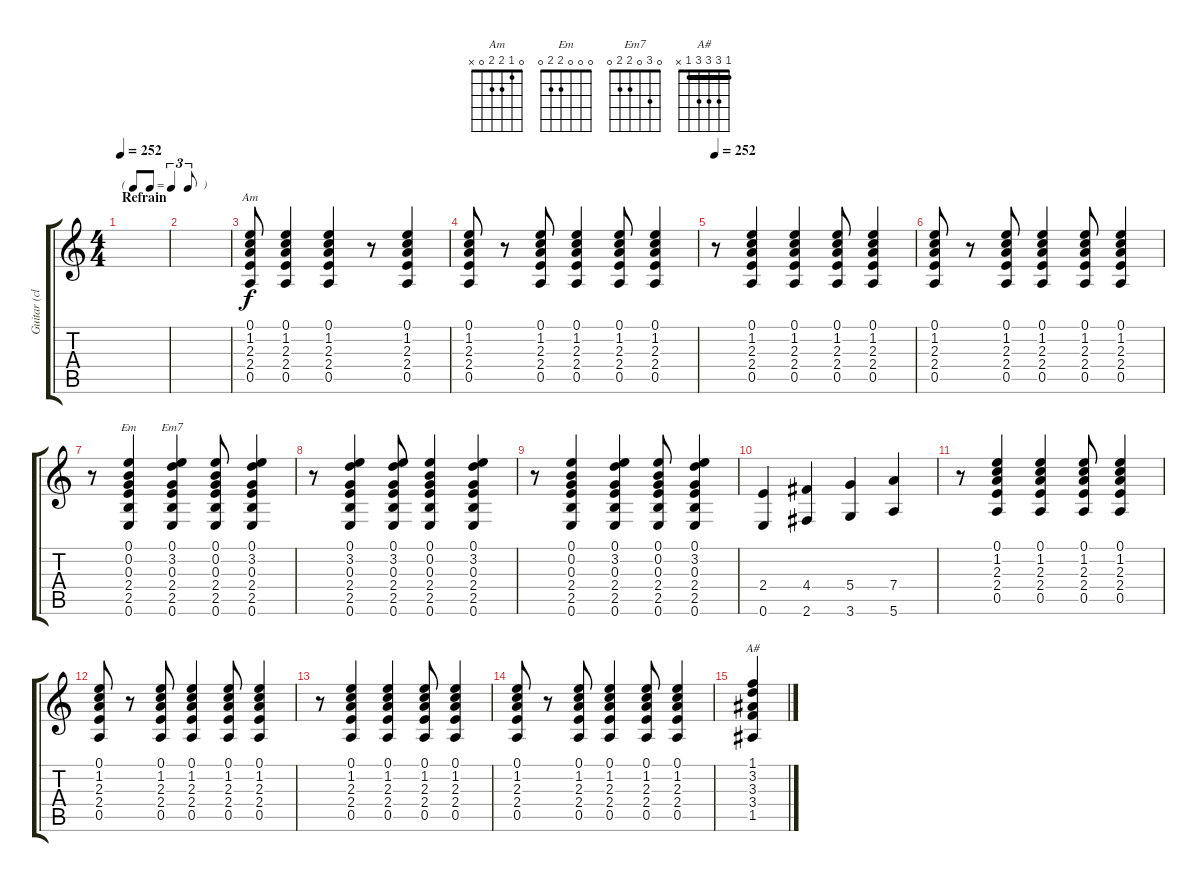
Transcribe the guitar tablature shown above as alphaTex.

\track ("Guitar (clean)" "Guitar (cl") {instrument distortionguitar}
\staff {score tabs}
\tuning (E4 B3 G3 D3 A2 E2) {hide}
\chord ("Am" 0 1 2 2 0 x)
\chord ("Em" 0 0 0 2 2 0)
\chord ("Em7" 0 3 0 2 2 0)
\chord ("A#" 1 3 3 3 1 x) {barre 1}
\ts (4 4)
\tf triplet8th
\section ("" "Refrain")
\tempo 252
\clef g2
\ks c
|
|
(0.1 1.2 2.3 2.4 0.5).8{ch "Am" volume 14} (0.1 1.2 2.3 2.4 0.5).4 (0.1 1.2 2.3 2.4 0.5).4 r.8 (0.1 1.2 2.3 2.4 0.5).4 |
(0.1 1.2 2.3 2.4 0.5).8 r.8 (0.1 1.2 2.3 2.4 0.5).8 (0.1 1.2 2.3 2.4 0.5).4 (0.1 1.2 2.3 2.4 0.5).8 (0.1 1.2 2.3 2.4 0.5).4 |
\tempo 252
r.8 (0.1 1.2 2.3 2.4 0.5).4 (0.1 1.2 2.3 2.4 0.5).4 (0.1 1.2 2.3 2.4 0.5).8 (0.1 1.2 2.3 2.4 0.5).4 |
(0.1 1.2 2.3 2.4 0.5).8 r.8 (0.1 1.2 2.3 2.4 0.5).8 (0.1 1.2 2.3 2.4 0.5).4 (0.1 1.2 2.3 2.4 0.5).8 (0.1 1.2 2.3 2.4 0.5).4 |
r.8 (0.1 0.2 0.3 2.4 2.5 0.6).4{ch "Em"} (0.1 3.2 0.3 2.4 2.5 0.6).4{ch "Em7"} (0.1 0.2 0.3 2.4 2.5 0.6).8 (0.1 3.2 0.3 2.4 2.5 0.6).4 |
r.8 (0.1 3.2 0.3 2.4 2.5 0.6).4 (0.1 3.2 0.3 2.4 2.5 0.6).8 (0.1 0.2 0.3 2.4 2.5 0.6).4 (0.1 3.2 0.3 2.4 2.5 0.6).4 |
r.8 (0.1 0.2 0.3 2.4 2.5 0.6).4 (0.1 3.2 0.3 2.4 2.5 0.6).4 (0.1 0.2 0.3 2.4 2.5 0.6).8 (0.1 3.2 0.3 2.4 2.5 0.6).4 |
(2.4 0.6).4 (4.4 2.6).4 (5.4 3.6).4 (7.4 5.6).4 |
r.8 (0.1 1.2 2.3 2.4 0.5).4 (0.1 1.2 2.3 2.4 0.5).4 (0.1 1.2 2.3 2.4 0.5).8 (0.1 1.2 2.3 2.4 0.5).4 |
(0.1 1.2 2.3 2.4 0.5).8 r.8 (0.1 1.2 2.3 2.4 0.5).8 (0.1 1.2 2.3 2.4 0.5).4 (0.1 1.2 2.3 2.4 0.5).8 (0.1 1.2 2.3 2.4 0.5).4 |
r.8 (0.1 1.2 2.3 2.4 0.5).4 (0.1 1.2 2.3 2.4 0.5).4 (0.1 1.2 2.3 2.4 0.5).8 (0.1 1.2 2.3 2.4 0.5).4 |
(0.1 1.2 2.3 2.4 0.5).8 r.8 (0.1 1.2 2.3 2.4 0.5).8 (0.1 1.2 2.3 2.4 0.5).4 (0.1 1.2 2.3 2.4 0.5).8 (0.1 1.2 2.3 2.4 0.5).4 |
(1.1 3.2 3.3 3.4 1.5).4{ch "A#"}
